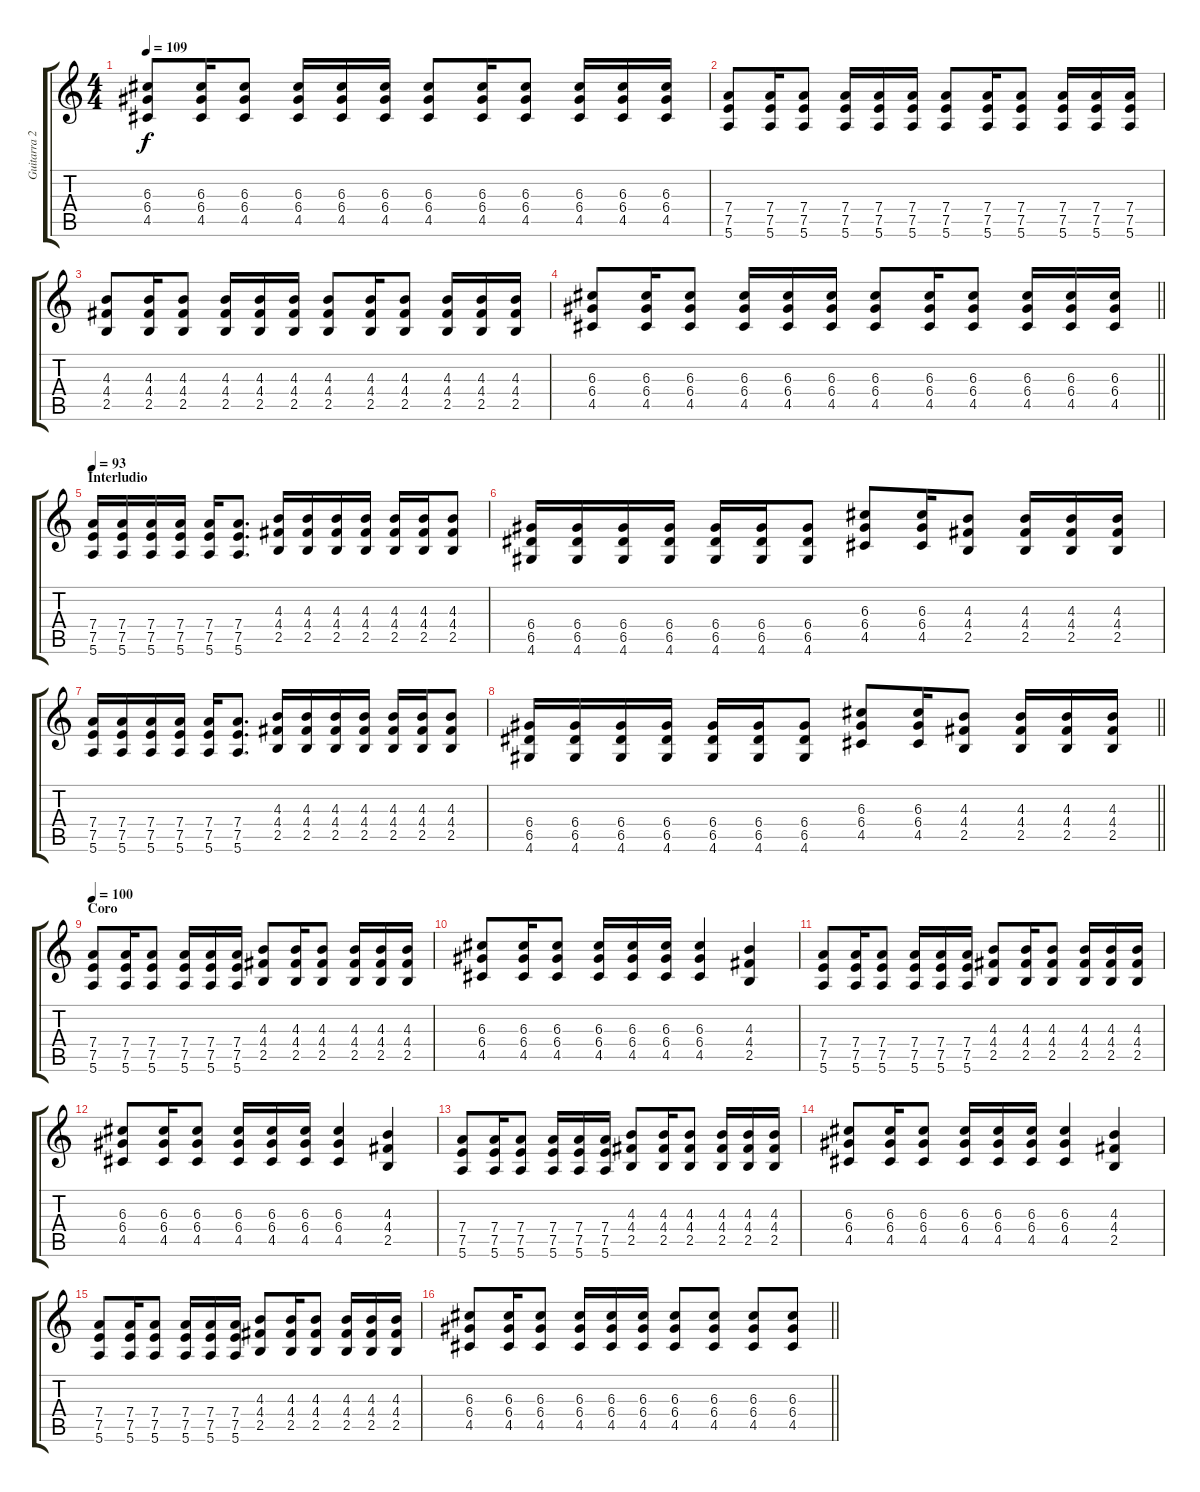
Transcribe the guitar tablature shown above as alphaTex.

\track ("Guitarra 2 (Alexis Korfiatis)" "Guitarra 2") {instrument distortionguitar}
\staff {score tabs}
\tuning (E4 B3 G3 D3 A2 E2) {hide}
\ts (4 4)
\tempo 109
\clef g2
\ks c
(6.3 6.4 4.5).8{dy f} (6.3 6.4 4.5).16 (6.3 6.4 4.5).8 (6.3 6.4 4.5).16 (6.3 6.4 4.5).16 (6.3 6.4 4.5).16 (6.3 6.4 4.5).8 (6.3 6.4 4.5).16 (6.3 6.4 4.5).8 (6.3 6.4 4.5).16 (6.3 6.4 4.5).16 (6.3 6.4 4.5).16 |
(7.4 7.5 5.6).8 (7.4 7.5 5.6).16 (7.4 7.5 5.6).8 (7.4 7.5 5.6).16 (7.4 7.5 5.6).16 (7.4 7.5 5.6).16 (7.4 7.5 5.6).8 (7.4 7.5 5.6).16 (7.4 7.5 5.6).8 (7.4 7.5 5.6).16 (7.4 7.5 5.6).16 (7.4 7.5 5.6).16 |
(4.3 4.4 2.5).8 (4.3 4.4 2.5).16 (4.3 4.4 2.5).8 (4.3 4.4 2.5).16 (4.3 4.4 2.5).16 (4.3 4.4 2.5).16 (4.3 4.4 2.5).8 (4.3 4.4 2.5).16 (4.3 4.4 2.5).8 (4.3 4.4 2.5).16 (4.3 4.4 2.5).16 (4.3 4.4 2.5).16 |
\barLineRight lightlight
(6.3 6.4 4.5).8 (6.3 6.4 4.5).16 (6.3 6.4 4.5).8 (6.3 6.4 4.5).16 (6.3 6.4 4.5).16 (6.3 6.4 4.5).16 (6.3 6.4 4.5).8 (6.3 6.4 4.5).16 (6.3 6.4 4.5).8 (6.3 6.4 4.5).16 (6.3 6.4 4.5).16 (6.3 6.4 4.5).16 |
\section ("" "Interludio")
\tempo 93
(7.4 7.5 5.6).16 (7.4 7.5 5.6).16 (7.4 7.5 5.6).16 (7.4 7.5 5.6).16 (7.4 7.5 5.6).16 (7.4 7.5 5.6).8{d} (4.3 4.4 2.5).16 (4.3 4.4 2.5).16 (4.3 4.4 2.5).16 (4.3 4.4 2.5).16 (4.3 4.4 2.5).16 (4.3 4.4 2.5).16 (4.3 4.4 2.5).8 |
(6.4 6.5 4.6).16 (6.4 6.5 4.6).16 (6.4 6.5 4.6).16 (6.4 6.5 4.6).16 (6.4 6.5 4.6).16 (6.4 6.5 4.6).16 (6.4 6.5 4.6).8 (6.3 6.4 4.5).8 (6.3 6.4 4.5).16 (4.3 4.4 2.5).8 (4.3 4.4 2.5).16 (4.3 4.4 2.5).16 (4.3 4.4 2.5).16 |
(7.4 7.5 5.6).16 (7.4 7.5 5.6).16 (7.4 7.5 5.6).16 (7.4 7.5 5.6).16 (7.4 7.5 5.6).16 (7.4 7.5 5.6).8{d} (4.3 4.4 2.5).16 (4.3 4.4 2.5).16 (4.3 4.4 2.5).16 (4.3 4.4 2.5).16 (4.3 4.4 2.5).16 (4.3 4.4 2.5).16 (4.3 4.4 2.5).8 |
\barLineRight lightlight
(6.4 6.5 4.6).16 (6.4 6.5 4.6).16 (6.4 6.5 4.6).16 (6.4 6.5 4.6).16 (6.4 6.5 4.6).16 (6.4 6.5 4.6).16 (6.4 6.5 4.6).8 (6.3 6.4 4.5).8 (6.3 6.4 4.5).16 (4.3 4.4 2.5).8 (4.3 4.4 2.5).16 (4.3 4.4 2.5).16 (4.3 4.4 2.5).16 |
\section ("" "Coro")
\tempo 100
(7.4 7.5 5.6).8 (7.4 7.5 5.6).16 (7.4 7.5 5.6).8 (7.4 7.5 5.6).16 (7.4 7.5 5.6).16 (7.4 7.5 5.6).16 (4.3 4.4 2.5).8 (4.3 4.4 2.5).16 (4.3 4.4 2.5).8 (4.3 4.4 2.5).16 (4.3 4.4 2.5).16 (4.3 4.4 2.5).16 |
(6.3 6.4 4.5).8 (6.3 6.4 4.5).16 (6.3 6.4 4.5).8 (6.3 6.4 4.5).16 (6.3 6.4 4.5).16 (6.3 6.4 4.5).16 (6.3 6.4 4.5).4 (4.3 4.4 2.5).4 |
(7.4 7.5 5.6).8 (7.4 7.5 5.6).16 (7.4 7.5 5.6).8 (7.4 7.5 5.6).16 (7.4 7.5 5.6).16 (7.4 7.5 5.6).16 (4.3 4.4 2.5).8 (4.3 4.4 2.5).16 (4.3 4.4 2.5).8 (4.3 4.4 2.5).16 (4.3 4.4 2.5).16 (4.3 4.4 2.5).16 |
(6.3 6.4 4.5).8 (6.3 6.4 4.5).16 (6.3 6.4 4.5).8 (6.3 6.4 4.5).16 (6.3 6.4 4.5).16 (6.3 6.4 4.5).16 (6.3 6.4 4.5).4 (4.3 4.4 2.5).4 |
(7.4 7.5 5.6).8 (7.4 7.5 5.6).16 (7.4 7.5 5.6).8 (7.4 7.5 5.6).16 (7.4 7.5 5.6).16 (7.4 7.5 5.6).16 (4.3 4.4 2.5).8 (4.3 4.4 2.5).16 (4.3 4.4 2.5).8 (4.3 4.4 2.5).16 (4.3 4.4 2.5).16 (4.3 4.4 2.5).16 |
(6.3 6.4 4.5).8 (6.3 6.4 4.5).16 (6.3 6.4 4.5).8 (6.3 6.4 4.5).16 (6.3 6.4 4.5).16 (6.3 6.4 4.5).16 (6.3 6.4 4.5).4 (4.3 4.4 2.5).4 |
(7.4 7.5 5.6).8 (7.4 7.5 5.6).16 (7.4 7.5 5.6).8 (7.4 7.5 5.6).16 (7.4 7.5 5.6).16 (7.4 7.5 5.6).16 (4.3 4.4 2.5).8 (4.3 4.4 2.5).16 (4.3 4.4 2.5).8 (4.3 4.4 2.5).16 (4.3 4.4 2.5).16 (4.3 4.4 2.5).16 |
\barLineRight lightlight
(6.3 6.4 4.5).8 (6.3 6.4 4.5).16 (6.3 6.4 4.5).8 (6.3 6.4 4.5).16 (6.3 6.4 4.5).16 (6.3 6.4 4.5).16 (6.3 6.4 4.5).8 (6.3 6.4 4.5).8 (6.3 6.4 4.5).8 (6.3 6.4 4.5).8
